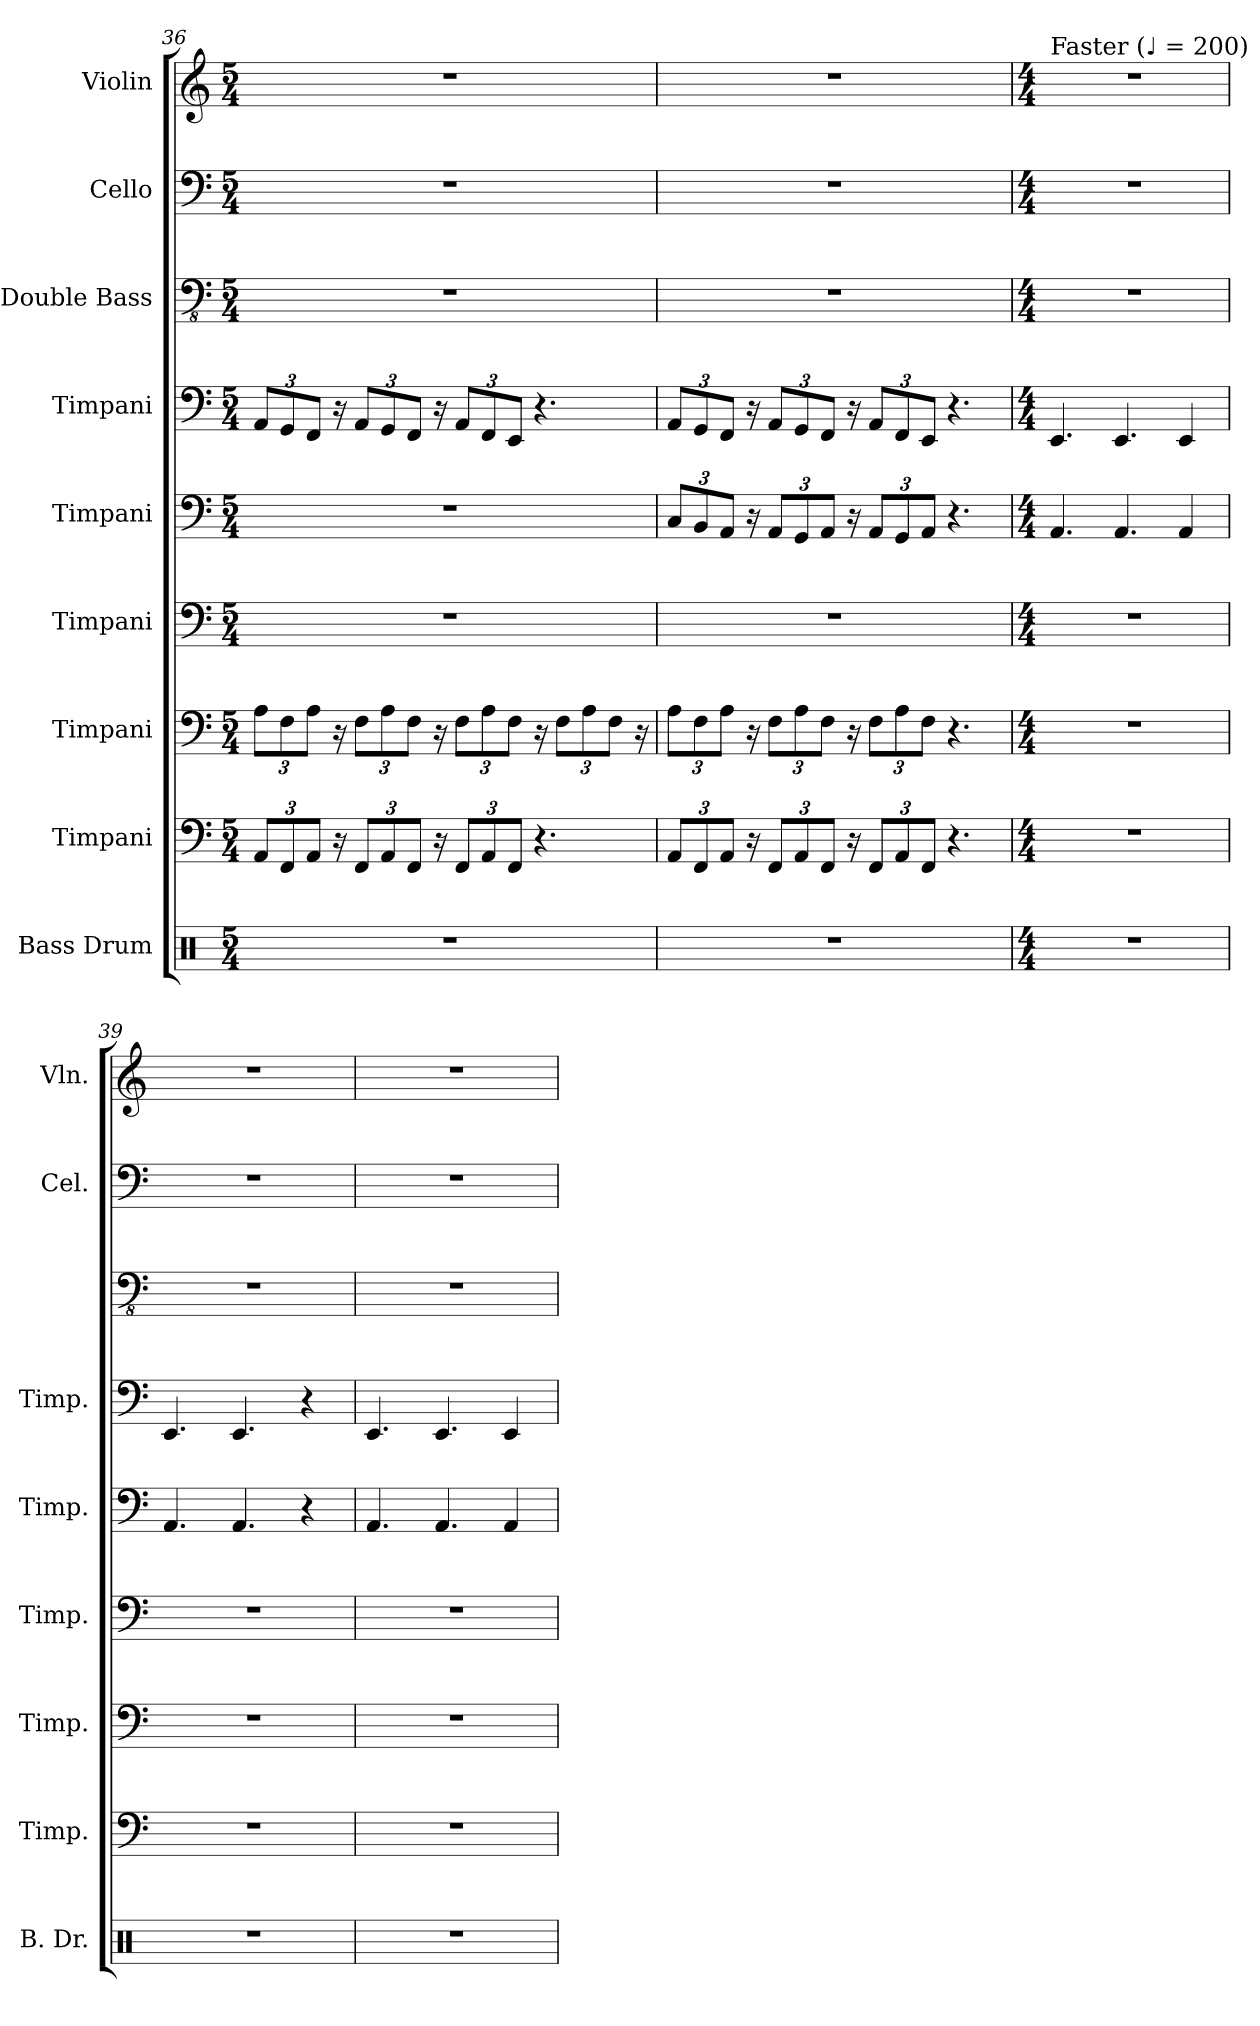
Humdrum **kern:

**kern	**kern	**kern	**kern	**kern	**kern	**kern	**kern	**kern
*part9	*part8	*part7	*part6	*part5	*part4	*part3	*part2	*part1
*staff9	*staff8	*staff7	*staff6	*staff5	*staff4	*staff3	*staff2	*staff1
*I"Bass Drum	*I"Timpani	*I"Timpani	*I"Timpani	*I"Timpani	*I"Timpani	*I"Double Bass	*I"Cello	*I"Violin
*I'B. Dr.	*I'Timp.	*I'Timp.	*I'Timp.	*I'Timp.	*I'Timp.	*	*I'Cel.	*I'Vln.
!!LO:LB:g=z
*clefX	*clefF4	*clefF4	*clefF4	*clefF4	*clefF4	*clefFv4	*clefF4	*clefG2
*	*	*	*	*	*	*ITrd7c12	*	*
*k[]	*k[]	*k[]	*k[]	*k[]	*k[]	*k[]	*k[]	*k[]
*C:	*C:	*C:	*C:	*C:	*C:	*C:	*C:	*C:
*M5/4	*M5/4	*M5/4	*M5/4	*M5/4	*M5/4	*M5/4	*M5/4	*M5/4
*	*Xbrackettup	*Xbrackettup	*	*	*Xbrackettup	*	*	*
=36	=36	=36	=36	=36	=36	=36	=36	=36
4%5r	12AA/L	12A\L	4%5r	4%5r	12AA/L	4%5r	4%5r	4%5r
.	12FF/	12F\	.	.	12GG/	.	.	.
.	12AA/J	12A\J	.	.	12FF/J	.	.	.
.	16r	16r	.	.	16r	.	.	.
.	12FF/L	12F\L	.	.	12AA/L	.	.	.
.	12AA/	12A\	.	.	12GG/	.	.	.
.	12FF/J	12F\J	.	.	12FF/J	.	.	.
.	16r	16r	.	.	16r	.	.	.
.	12FF/L	12F\L	.	.	12AA/L	.	.	.
.	12AA/	12A\	.	.	12FF/	.	.	.
.	12FF/J	12F\J	.	.	12EE/J	.	.	.
.	4.r	16r	.	.	4.r	.	.	.
.	.	12F\L	.	.	.	.	.	.
.	.	12A\	.	.	.	.	.	.
.	.	12F\J	.	.	.	.	.	.
.	.	16r	.	.	.	.	.	.
=37	=37	=37	=37	=37	=37	=37	=37	=37
*	*	*	*	*Xbrackettup	*	*	*	*
4%5r	12AA/L	12A\L	4%5r	12C/L	12AA/L	4%5r	4%5r	4%5r
.	12FF/	12F\	.	12BB/	12GG/	.	.	.
.	12AA/J	12A\J	.	12AA/J	12FF/J	.	.	.
.	16r	16r	.	16r	16r	.	.	.
.	12FF/L	12F\L	.	12AA/L	12AA/L	.	.	.
.	12AA/	12A\	.	12GG/	12GG/	.	.	.
.	12FF/J	12F\J	.	12AA/J	12FF/J	.	.	.
.	16r	16r	.	16r	16r	.	.	.
.	12FF/L	12F\L	.	12AA/L	12AA/L	.	.	.
.	12AA/	12A\	.	12GG/	12FF/	.	.	.
.	12FF/J	12F\J	.	12AA/J	12EE/J	.	.	.
.	4.r	4.r	.	4.r	4.r	.	.	.
=38	=38	=38	=38	=38	=38	=38	=38	=38
*M4/4	*M4/4	*M4/4	*M4/4	*M4/4	*M4/4	*M4/4	*M4/4	*M4/4
!	!	!	!	!	!	!	!	!LO:TX:a:t=Faster (♩ = 200)
1r	1r	1r	1r	4.AA/	4.EE/	1r	1r	1r
.	.	.	.	4.AA/	4.EE/	.	.	.
.	.	.	.	4AA/	4EE/	.	.	.
=39	=39	=39	=39	=39	=39	=39	=39	=39
1r	1r	1r	1r	4.AA/	4.EE/	1r	1r	1r
.	.	.	.	4.AA/	4.EE/	.	.	.
.	.	.	.	4r	4r	.	.	.
=40	=40	=40	=40	=40	=40	=40	=40	=40
1r	1r	1r	1r	4.AA/	4.EE/	1r	1r	1r
.	.	.	.	4.AA/	4.EE/	.	.	.
.	.	.	.	4AA/	4EE/	.	.	.
=	=	=	=	=	=	=	=	=
*-	*-	*-	*-	*-	*-	*-	*-	*-
